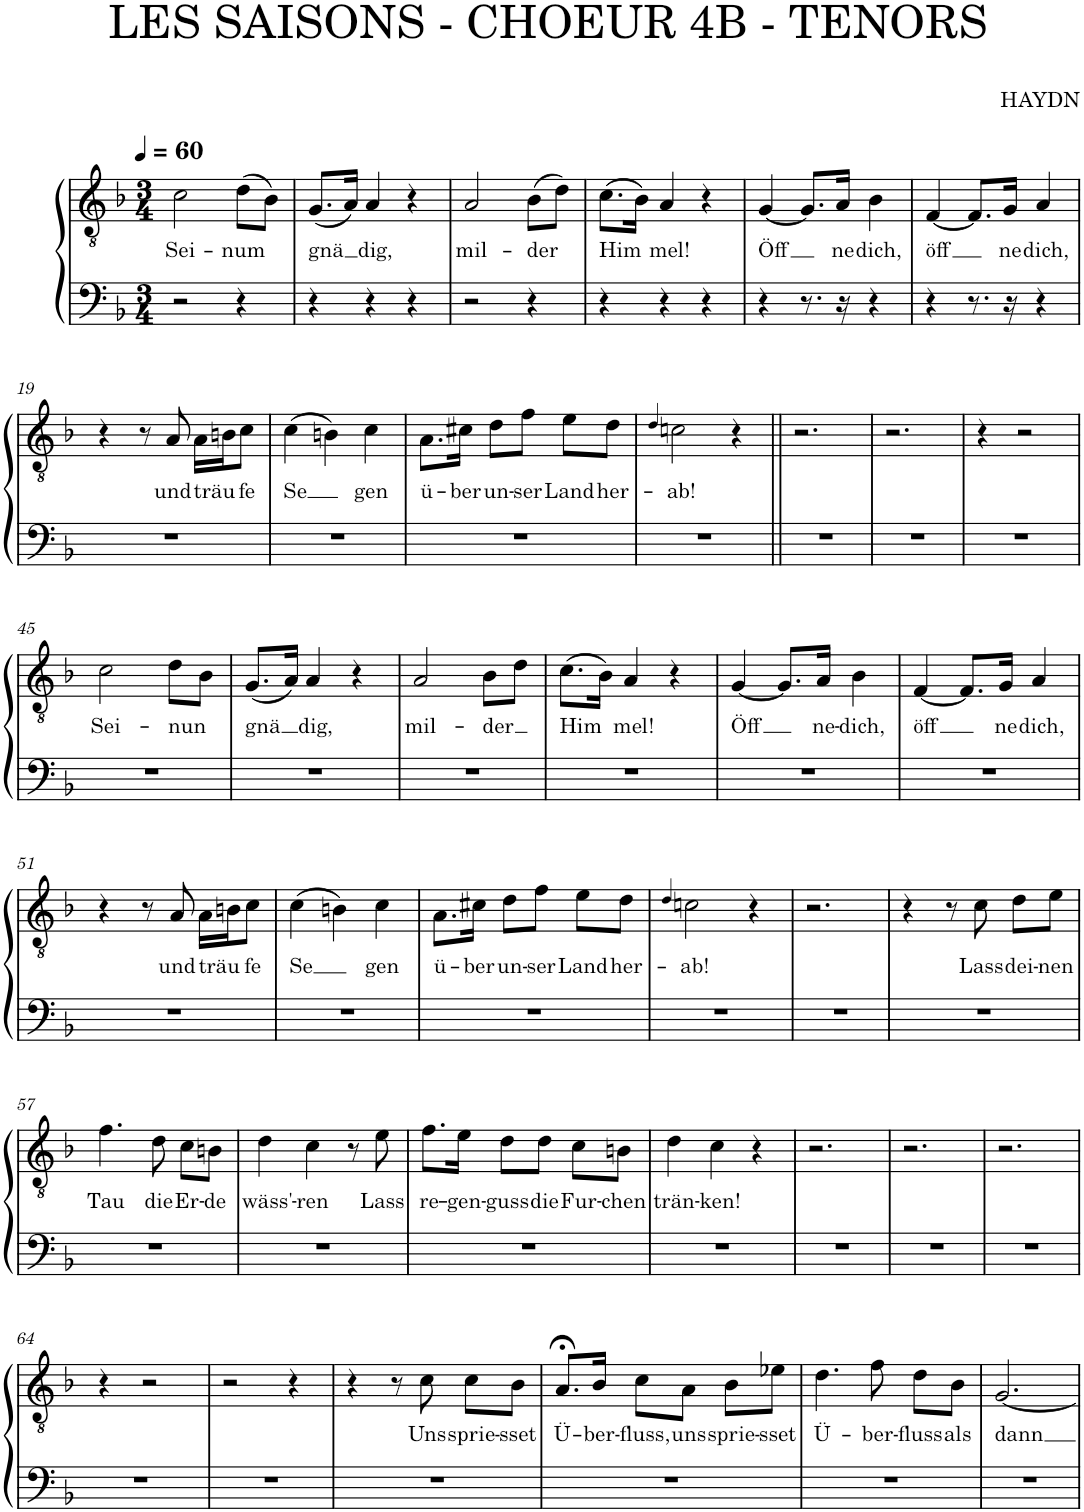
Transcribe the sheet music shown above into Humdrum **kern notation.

**kern	**kern	**text
*part1	*part1	*part1
*staff2	*staff1	*staff1
*I"Piano	*	*
*I'Pno.	*	*
*clefF4	*clefGv2	*
*k[b-]	*k[b-]	*
*M3/4	*M3/4	*
*MM60	*MM60	*
=13	=13	=13
!	!	!LO:LY:b
2r	2c\	Sei-
!	!	!LO:LY:b
4r	(8d\L	-num
.	8B-\J)	.
=14	=14	=14
!	!	!LO:LY:b
4r	(8.G/L	gnä
.	16A/Jk)	.
!	!	!LO:LY:b
4r	4A/	dig,
4r	4r	.
=15	=15	=15
!	!	!LO:LY:b
2r	2A/	mil-
!	!	!LO:LY:b
4r	(8B-\L	-der
.	8d\J)	.
=16	=16	=16
!	!	!LO:LY:b
4r	(8.c\L	Him
.	16B-\Jk)	.
!	!	!LO:LY:b
4r	4A/	mel!
4r	4r	.
=17	=17	=17
!	!	!LO:LY:b
4r	[4G/	Öff
8.r	8.G/L]	.
!	!	!LO:LY:b
16r	16A/Jk	ne
!	!	!LO:LY:b
4r	4B-\	dich,
=18	=18	=18
!	!	!LO:LY:b
4r	[4F/	öff
8.r	8.F/L]	.
!	!	!LO:LY:b
16r	16G/Jk	ne
!	!	!LO:LY:b
4r	4A/	dich,
!!LO:LB:g=z
=19	=19	=19
2.r	4r	.
.	8r	.
!	!	!LO:LY:b
.	8A/	und
!	!	!LO:LY:b
.	16A\LL	träu
.	16Bn\J	.
!	!	!LO:LY:b
.	8c\J	fe
=20	=20	=20
!	!	!LO:LY:b
2.r	(4c\	Se
.	4Bn\)	.
!	!	!LO:LY:b
.	4c\	gen
=21	=21	=21
!	!	!LO:LY:b
2.r	8.A\L	ü-
!	!	!LO:LY:b
.	16c#X\Jk	-ber
!	!	!LO:LY:b
.	8d\L	un-
!	!	!LO:LY:b
.	8f\J	-ser
!	!	!LO:LY:b
.	8e\L	Land
!	!	!LO:LY:b
.	8d\J	her-
=22	=22	=22
.	4qd/	.
!	!	!LO:LY:b
2.r	2cn\	-ab!
.	4r	.
=23||	=23||	=23||
2.r	2.r	.
=24	=24	=24
2.r	2.r	.
=25	=25	=25
2.r	4r	.
.	2r	.
!!LO:LB:g=z
=45	=45	=45
!	!	!LO:LY:b
2.r	2c\	Sei-
!	!	!LO:LY:b
.	8d\L	-nun
.	8B-\J	.
=46	=46	=46
!	!	!LO:LY:b
2.r	(8.G/L	gnä
.	16A/Jk)	.
!	!	!LO:LY:b
.	4A/	dig,
.	4r	.
=47	=47	=47
!	!	!LO:LY:b
2.r	2A/	mil-
!	!	!LO:LY:b
.	8B-\L	-der
.	8d\J	.
=48	=48	=48
!	!	!LO:LY:b
2.r	(8.c\L	Him
.	16B-\Jk)	.
!	!	!LO:LY:b
.	4A/	mel!
.	4r	.
=49	=49	=49
!	!	!LO:LY:b
2.r	[4G/	Öff
.	8.G/L]	.
!	!	!LO:LY:b
.	16A/Jk	ne-
!	!	!LO:LY:b
.	4B-\	-dich,
=50	=50	=50
!	!	!LO:LY:b
2.r	[4F/	öff
.	8.F/L]	.
!	!	!LO:LY:b
.	16G/Jk	ne
!	!	!LO:LY:b
.	4A/	dich,
!!LO:LB:g=z
=51	=51	=51
2.r	4r	.
.	8r	.
!	!	!LO:LY:b
.	8A/	und
!	!	!LO:LY:b
.	16A\LL	träu
.	16Bn\J	.
!	!	!LO:LY:b
.	8c\J	fe
=52	=52	=52
!	!	!LO:LY:b
2.r	(4c\	Se
.	4Bn\)	.
!	!	!LO:LY:b
.	4c\	gen
=53	=53	=53
!	!	!LO:LY:b
2.r	8.A\L	ü-
!	!	!LO:LY:b
.	16c#X\Jk	-ber
!	!	!LO:LY:b
.	8d\L	un-
!	!	!LO:LY:b
.	8f\J	-ser
!	!	!LO:LY:b
.	8e\L	Land
!	!	!LO:LY:b
.	8d\J	her-
=54	=54	=54
.	4qd/	.
!	!	!LO:LY:b
2.r	2cn\	-ab!
.	4r	.
=55	=55	=55
2.r	2.r	.
=56	=56	=56
2.r	4r	.
.	8r	.
!	!	!LO:LY:b
.	8c\	Lass
!	!	!LO:LY:b
.	8d\L	dei-
!	!	!LO:LY:b
.	8e\J	-nen
!!LO:LB:g=z
=57	=57	=57
!	!	!LO:LY:b
2.r	4.f\	Tau
!	!	!LO:LY:b
.	8d\	die
!	!	!LO:LY:b
.	8c\L	Er-
!	!	!LO:LY:b
.	8Bn\J	-de
=58	=58	=58
!	!	!LO:LY:b
2.r	4d\	wäss'-
!	!	!LO:LY:b
.	4c\	-ren
.	8r	.
!	!	!LO:LY:b
.	8e\	Lass
=59	=59	=59
!	!	!LO:LY:b
2.r	8.f\L	re-
!	!	!LO:LY:b
.	16e\Jk	-gen-
!	!	!LO:LY:b
.	8d\L	-guss
!	!	!LO:LY:b
.	8d\J	die
!	!	!LO:LY:b
.	8c\L	Fur-
!	!	!LO:LY:b
.	8Bn\J	-chen
=60	=60	=60
!	!	!LO:LY:b
2.r	4d\	trän-
!	!	!LO:LY:b
.	4c\	-ken!
.	4r	.
=58	=58	=58
2.r	2.r	.
=59	=59	=59
2.r	2.r	.
=63	=63	=63
2.r	2.r	.
!!LO:LB:g=z
=64	=64	=64
2.r	4r	.
.	2r	.
=65	=65	=65
2.r	2r	.
.	4r	.
=60	=60	=60
2.r	4r	.
.	8r	.
!	!	!LO:LY:b
.	8c\	Uns
!	!	!LO:LY:b
.	8c\L	sprie-
!	!	!LO:LY:b
.	8B-\J	-sset
=61	=61	=61
!	!	!LO:LY:b
2.r	8.A;</L	Ü-
!	!	!LO:LY:b
.	16B-/Jk	-ber-
!	!	!LO:LY:b
.	8c\L	-fluss,
!	!	!LO:LY:b
.	8A\J	uns
!	!	!LO:LY:b
.	8B-\L	sprie-
!	!	!LO:LY:b
.	8e-X\J	-sset
=62	=62	=62
!	!	!LO:LY:b
2.r	4.d\	Ü-
!	!	!LO:LY:b
.	8f\	-ber-
!	!	!LO:LY:b
.	8d\L	-fluss
!	!	!LO:LY:b
.	8B-\J	als
=69	=69	=69
!	!	!LO:LY:b
2.r	[2.G/	dann
=	=	=
*-	*-	*-
